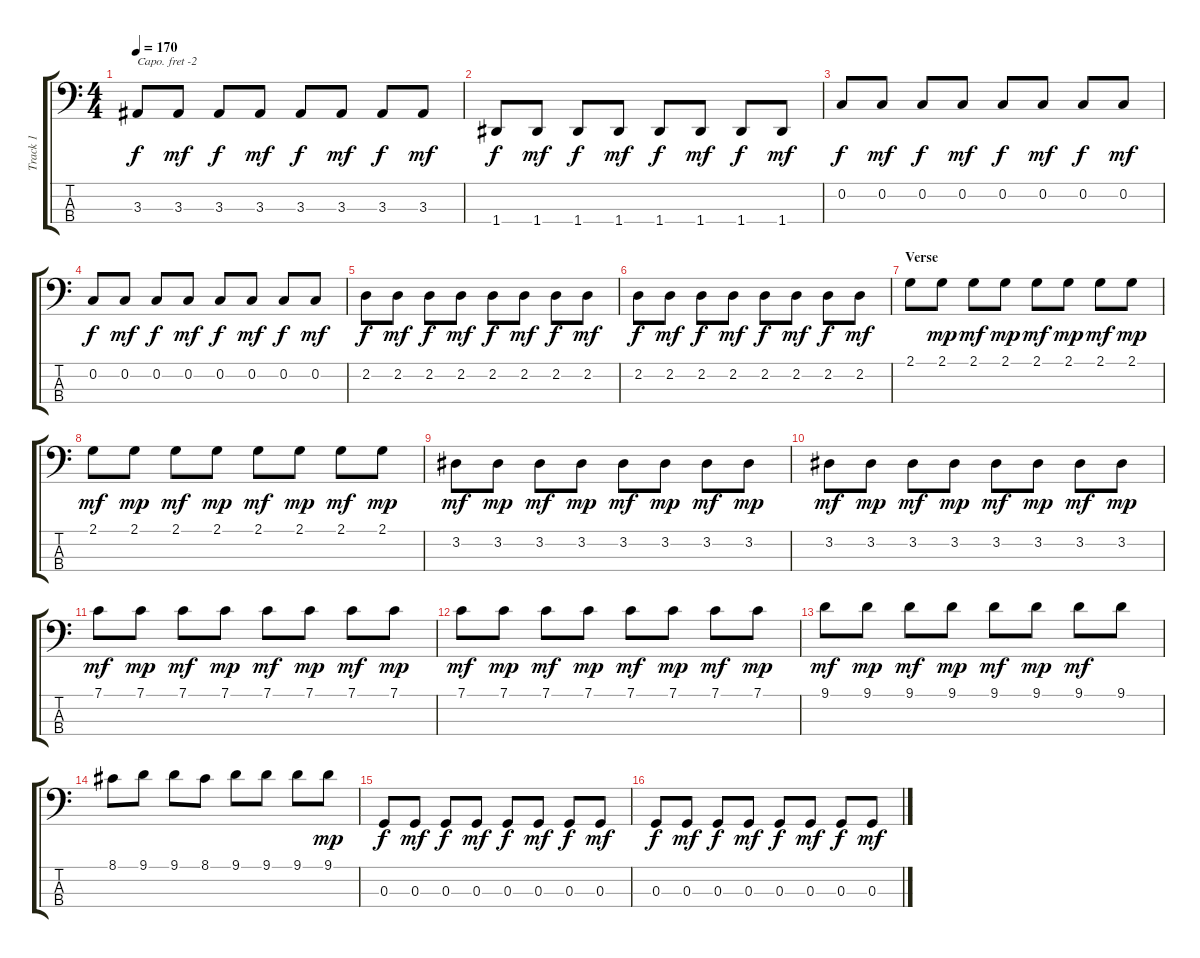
\track ("Track 1" "Track 1") {instrument electricbasspick}
\staff {score tabs}
\capo -2
\tuning (G2 D2 A1 E1) {hide}
\ts (4 4)
\tempo 170
\clef f4
\ks c
3.3.8{dy f} 3.3.8{dy mf} 3.3.8{dy f} 3.3.8{dy mf} 3.3.8{dy f} 3.3.8{dy mf} 3.3.8{dy f} 3.3.8{dy mf} |
1.4.8{dy f} 1.4.8{dy mf} 1.4.8{dy f} 1.4.8{dy mf} 1.4.8{dy f} 1.4.8{dy mf} 1.4.8{dy f} 1.4.8{dy mf} |
0.2.8{dy f} 0.2.8{dy mf} 0.2.8{dy f} 0.2.8{dy mf} 0.2.8{dy f} 0.2.8{dy mf} 0.2.8{dy f} 0.2.8{dy mf} |
0.2.8{dy f} 0.2.8{dy mf} 0.2.8{dy f} 0.2.8{dy mf} 0.2.8{dy f} 0.2.8{dy mf} 0.2.8{dy f} 0.2.8{dy mf} |
2.2.8{dy f} 2.2.8{dy mf} 2.2.8{dy f} 2.2.8{dy mf} 2.2.8{dy f} 2.2.8{dy mf} 2.2.8{dy f} 2.2.8{dy mf} |
2.2.8{dy f} 2.2.8{dy mf} 2.2.8{dy f} 2.2.8{dy mf} 2.2.8{dy f} 2.2.8{dy mf} 2.2.8{dy f} 2.2.8{dy mf} |
\section ("" "Verse")
2.1.8 2.1.8{dy mp} 2.1.8{dy mf} 2.1.8{dy mp} 2.1.8{dy mf} 2.1.8{dy mp} 2.1.8{dy mf} 2.1.8{dy mp} |
2.1.8{dy mf} 2.1.8{dy mp} 2.1.8{dy mf} 2.1.8{dy mp} 2.1.8{dy mf} 2.1.8{dy mp} 2.1.8{dy mf} 2.1.8{dy mp} |
3.2.8{dy mf} 3.2.8{dy mp} 3.2.8{dy mf} 3.2.8{dy mp} 3.2.8{dy mf} 3.2.8{dy mp} 3.2.8{dy mf} 3.2.8{dy mp} |
3.2.8{dy mf} 3.2.8{dy mp} 3.2.8{dy mf} 3.2.8{dy mp} 3.2.8{dy mf} 3.2.8{dy mp} 3.2.8{dy mf} 3.2.8{dy mp} |
7.1.8{dy mf} 7.1.8{dy mp} 7.1.8{dy mf} 7.1.8{dy mp} 7.1.8{dy mf} 7.1.8{dy mp} 7.1.8{dy mf} 7.1.8{dy mp} |
7.1.8{dy mf} 7.1.8{dy mp} 7.1.8{dy mf} 7.1.8{dy mp} 7.1.8{dy mf} 7.1.8{dy mp} 7.1.8{dy mf} 7.1.8{dy mp} |
9.1.8{dy mf} 9.1.8{dy mp} 9.1.8{dy mf} 9.1.8{dy mp} 9.1.8{dy mf} 9.1.8{dy mp} 9.1.8{dy mf} 9.1.8 |
8.1.8 9.1.8 9.1.8 8.1.8 9.1.8 9.1.8 9.1.8 9.1.8{dy mp} |
0.3.8{dy f} 0.3.8{dy mf} 0.3.8{dy f} 0.3.8{dy mf} 0.3.8{dy f} 0.3.8{dy mf} 0.3.8{dy f} 0.3.8{dy mf} |
0.3.8{dy f} 0.3.8{dy mf} 0.3.8{dy f} 0.3.8{dy mf} 0.3.8{dy f} 0.3.8{dy mf} 0.3.8{dy f} 0.3.8{dy mf}
